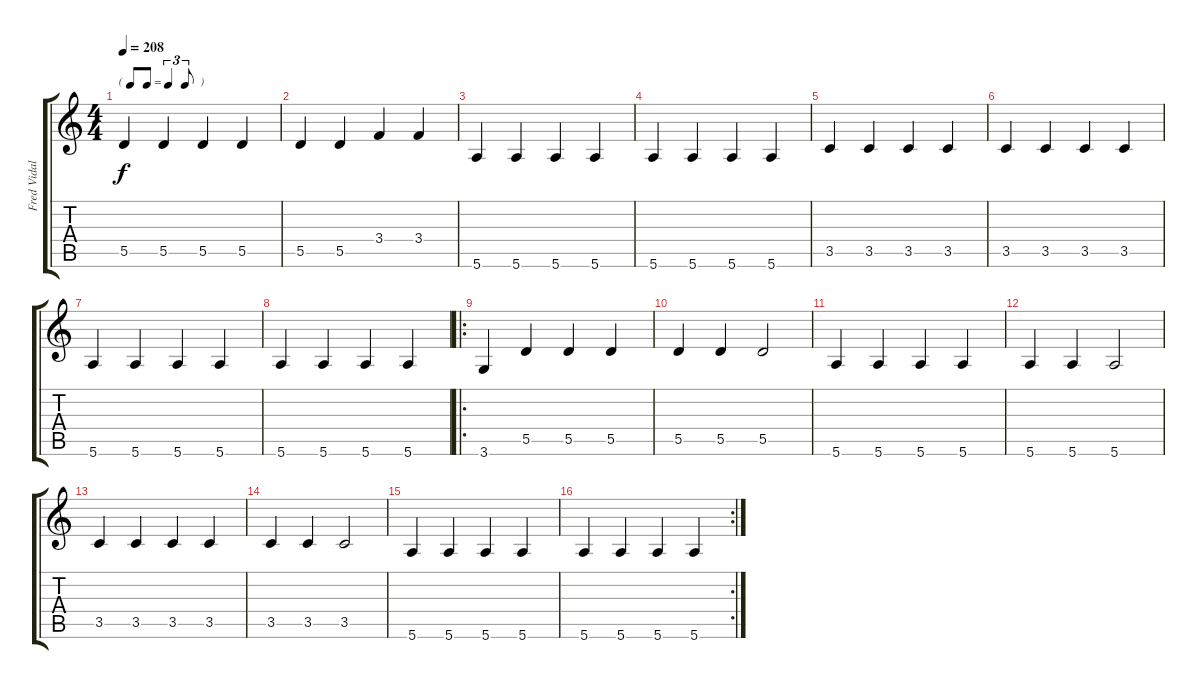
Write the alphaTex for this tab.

\track ("Fred Vidalenc" "Fred Vidal") {instrument electricbasspick}
\staff {score tabs}
\tuning (E4 B3 G3 D3 A2 E2) {hide}
\ts (4 4)
\tf triplet8th
\tempo 208
\clef g2
\ks c
5.5.4{dy f} 5.5.4 5.5.4 5.5.4 |
5.5.4 5.5.4 3.4.4 3.4.4 |
5.6.4 5.6.4 5.6.4 5.6.4 |
5.6.4 5.6.4 5.6.4 5.6.4 |
3.5.4 3.5.4 3.5.4 3.5.4 |
3.5.4 3.5.4 3.5.4 3.5.4 |
5.6.4 5.6.4 5.6.4 5.6.4 |
5.6.4 5.6.4 5.6.4 5.6.4 |
\ro
3.6.4 5.5.4 5.5.4 5.5.4 |
5.5.4 5.5.4 5.5.2 |
5.6.4 5.6.4 5.6.4 5.6.4 |
5.6.4 5.6.4 5.6.2 |
3.5.4 3.5.4 3.5.4 3.5.4 |
3.5.4 3.5.4 3.5.2 |
5.6.4 5.6.4 5.6.4 5.6.4 |
\rc 2
5.6.4 5.6.4 5.6.4 5.6.4
